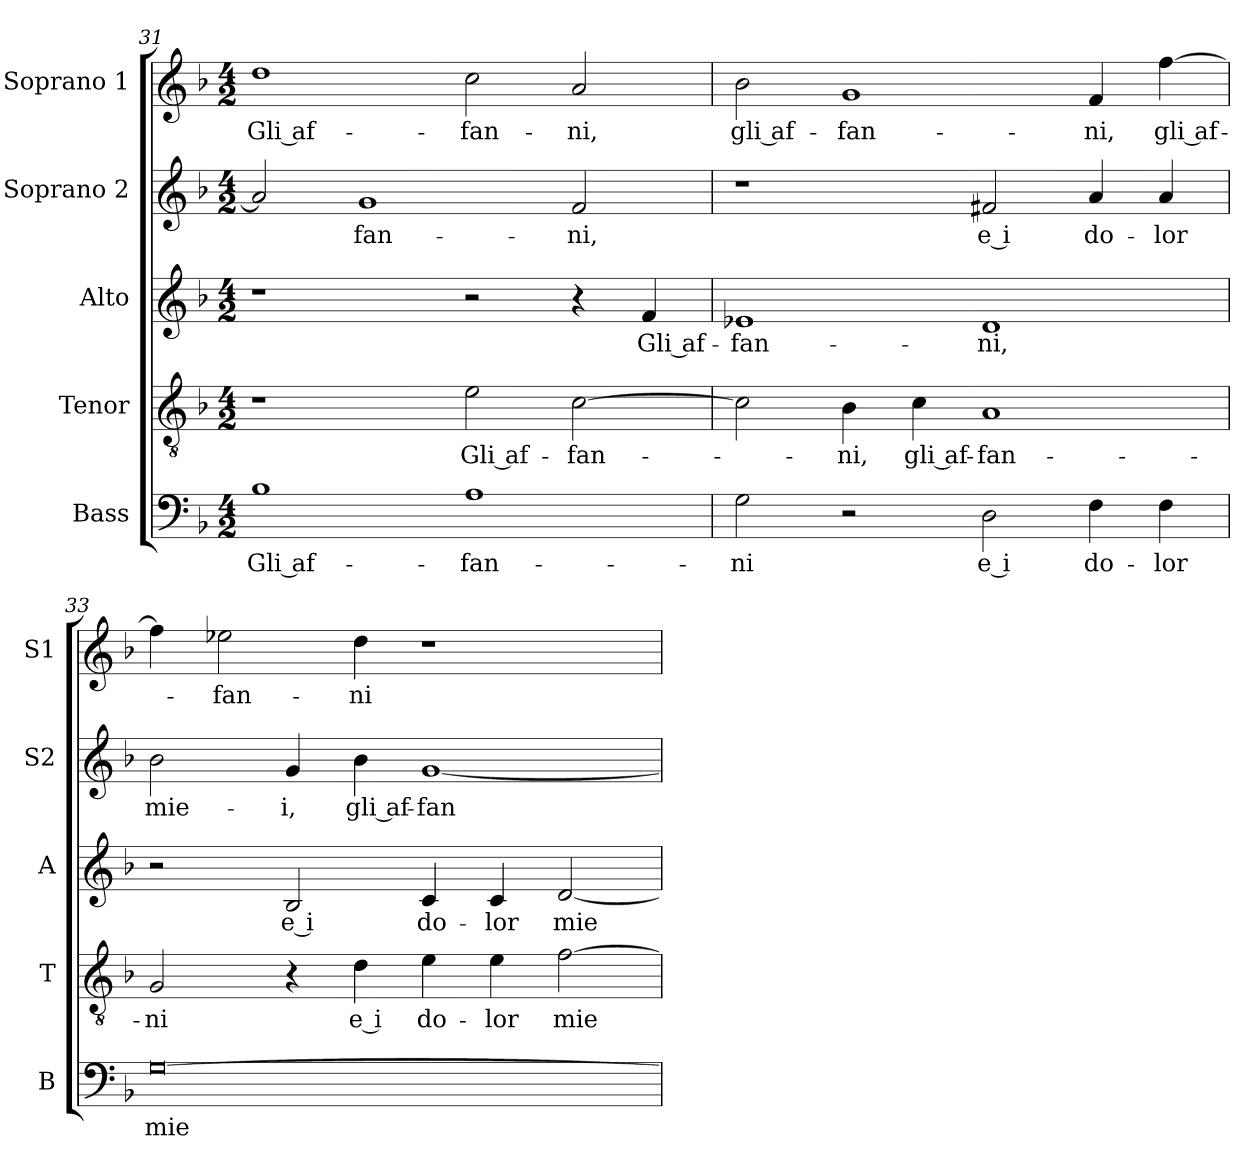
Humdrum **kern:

**kern	**text	**kern	**text	**kern	**text	**kern	**text	**kern	**text
*part5	*part5	*part4	*part4	*part3	*part3	*part2	*part2	*part1	*part1
*staff5	*staff5	*staff4	*staff4	*staff3	*staff3	*staff2	*staff2	*staff1	*staff1
*I"Bass	*	*I"Tenor	*	*I"Alto	*	*I"Soprano 2	*	*I"Soprano 1	*
*I'B	*	*I'T	*	*I'A	*	*I'S2	*	*I'S1	*
!!LO:PB:g=z
*clefF4	*	*clefGv2	*	*clefG2	*	*clefG2	*	*clefG2	*
*	*	*ITrd7c12	*	*	*	*	*	*	*
*k[b-]	*	*k[b-]	*	*k[b-]	*	*k[b-]	*	*k[b-]	*
*F:	*	*F:	*	*F:	*	*F:	*	*F:	*
*M4/2	*	*M4/2	*	*M4/2	*	*M4/2	*	*M4/2	*
=31	=31	=31	=31	=31	=31	=31	=31	=31	=31
!	!LO:LY:b:color=#000000	!	!	!	!	!	!	!	!
!	!	!	!	!	!	!	!	!	!LO:LY:b:color=#000000
1B-i	Gli af-	1r	.	1r	.	2ai/]	.	1ddi	Gli af-
!	!	!	!	!	!	!	!LO:LY:b:color=#000000	!	!
.	.	.	.	.	.	1gi	-fan-	.	.
!	!LO:LY:b:color=#000000	!	!	!	!	!	!	!	!
!	!	!	!LO:LY:b:color=#000000	!	!	!	!	!	!
!	!	!	!	!	!	!	!	!	!LO:LY:b:color=#000000
1Ai	-fan-	2Ei\	Gli af-	2r	.	.	.	2cci\	-fan-
!	!	!	!LO:LY:b:color=#000000	!	!	!	!	!	!
!	!	!	!	!	!	!	!LO:LY:b:color=#000000	!	!
!	!	!	!	!	!	!	!	!	!LO:LY:b:color=#000000
.	.	[2Ci\	-fan-	4r	.	2fi/	-ni,	2ai/	-ni,
!	!	!	!	!	!LO:LY:b:color=#000000	!	!	!	!
.	.	.	.	4fi/	Gli af-	.	.	.	.
=32	=32	=32	=32	=32	=32	=32	=32	=32	=32
!	!LO:LY:b:color=#000000	!	!	!	!	!	!	!	!
!	!	!	!	!	!LO:LY:b:color=#000000	!	!	!	!
!	!	!	!	!	!	!	!	!	!LO:LY:b:color=#000000
2Gi\	-ni	2Ci\]	.	1e-Xi	-fan-	1r	.	2b-i\	gli af-
!	!	!	!LO:LY:b:color=#000000	!	!	!	!	!	!
!	!	!	!	!	!	!	!	!	!LO:LY:b:color=#000000
2r	.	4BB-i\	-ni,	.	.	.	.	1gi	-fan-
!	!	!	!LO:LY:b:color=#000000	!	!	!	!	!	!
.	.	4Ci\	gli af-	.	.	.	.	.	.
!	!LO:LY:b:color=#000000	!	!	!	!	!	!	!	!
!	!	!	!LO:LY:b:color=#000000	!	!	!	!	!	!
!	!	!	!	!	!LO:LY:b:color=#000000	!	!	!	!
!	!	!	!	!	!	!	!LO:LY:b:color=#000000	!	!
2Di\	e i	1AAi	-fan-	1di	-ni,	2f#Xi/	e i	.	.
!	!LO:LY:b:color=#000000	!	!	!	!	!	!	!	!
!	!	!	!	!	!	!	!LO:LY:b:color=#000000	!	!
!	!	!	!	!	!	!	!	!	!LO:LY:b:color=#000000
4Fi\	do-	.	.	.	.	4ai/	do-	4fi/	-ni,
!	!LO:LY:b:color=#000000	!	!	!	!	!	!	!	!
!	!	!	!	!	!	!	!LO:LY:b:color=#000000	!	!
!	!	!	!	!	!	!	!	!	!LO:LY:b:color=#000000
4Fi\	-lor	.	.	.	.	4ai/	-lor	[4ffi\	gli af-
=33	=33	=33	=33	=33	=33	=33	=33	=33	=33
!	!LO:LY:b:color=#000000	!	!	!	!	!	!	!	!
!	!	!	!LO:LY:b:color=#000000	!	!	!	!	!	!
!	!	!	!	!	!	!	!LO:LY:b:color=#000000	!	!
[0Gi	mie-	2GGi/	-ni	2r	.	2b-i\	mie-	4ffi\]	.
!	!	!	!	!	!	!	!	!	!LO:LY:b:color=#000000
.	.	.	.	.	.	.	.	2ee-Xi\	-fan-
!	!	!	!	!	!LO:LY:b:color=#000000	!	!	!	!
!	!	!	!	!	!	!	!LO:LY:b:color=#000000	!	!
.	.	4r	.	2B-i/	e i	4gi/	-i,	.	.
!	!	!	!LO:LY:b:color=#000000	!	!	!	!	!	!
!	!	!	!	!	!	!	!LO:LY:b:color=#000000	!	!
!	!	!	!	!	!	!	!	!	!LO:LY:b:color=#000000
.	.	4Di\	e i	.	.	4b-i\	gli af-	4ddi\	-ni
!	!	!	!LO:LY:b:color=#000000	!	!	!	!	!	!
!	!	!	!	!	!LO:LY:b:color=#000000	!	!	!	!
!	!	!	!	!	!	!	!LO:LY:b:color=#000000	!	!
.	.	4Ei\	do-	4ci/	do-	[1gi	-fan-	1r	.
!	!	!	!LO:LY:b:color=#000000	!	!	!	!	!	!
!	!	!	!	!	!LO:LY:b:color=#000000	!	!	!	!
.	.	4Ei\	-lor	4ci/	-lor	.	.	.	.
!	!	!	!LO:LY:b:color=#000000	!	!	!	!	!	!
!	!	!	!	!	!LO:LY:b:color=#000000	!	!	!	!
.	.	[2Fi\	mie-	[2di/	mie-	.	.	.	.
=	=	=	=	=	=	=	=	=	=
*-	*-	*-	*-	*-	*-	*-	*-	*-	*-
